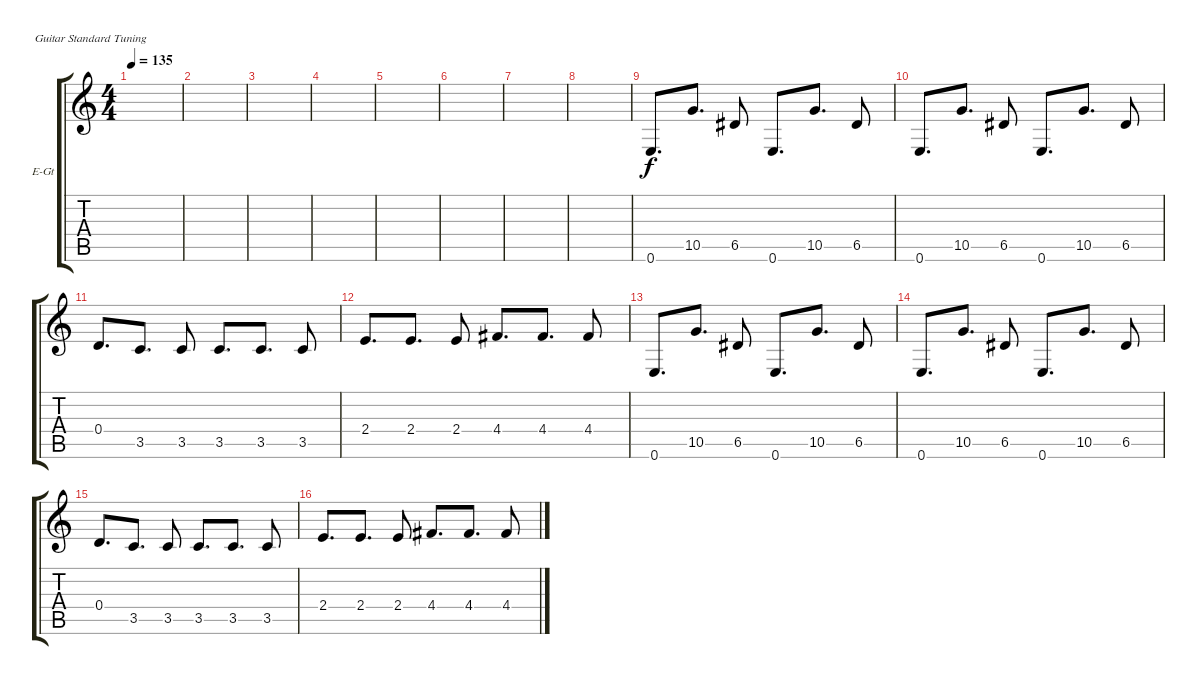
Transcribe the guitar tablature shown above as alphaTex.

\defaultSystemsLayout 4
\bracketExtendMode groupsimilarinstruments
\firstSystemTrackNameOrientation horizontal
\otherSystemsTrackNameOrientation horizontal
\track ("Turner - OD" "E-Gt") {instrument electricguitarclean}
\staff {score tabs}
\tuning (E4 B3 G3 D3 A2 E2)
\ts (4 4)
\tempo 135
\clef g2
\scale
0.485477
\ks c
|
\scale
0.257261 |
\scale
0.257261 |
\scale
0.333333 |
\scale
0.333333 |
\scale
0.333333 |
\scale
0.333333 |
\scale
0.333333 |
\scale
0.333333 0.6.8{d} 10.5.8{d} 6.5.8 0.6.8{d} 10.5.8{d} 6.5.8 |
\scale
0.333333 0.6.8{d} 10.5.8{d} 6.5.8 0.6.8{d} 10.5.8{d} 6.5.8 |
\scale
0.333333 0.4.8{d} 3.5.8{d} 3.5.8 3.5.8{d} 3.5.8{d} 3.5.8 |
\scale
0.333333 2.4.8{d} 2.4.8{d} 2.4.8 4.4.8{d} 4.4.8{d} 4.4.8 |
\scale
0.333333 0.6.8{d} 10.5.8{d} 6.5.8 0.6.8{d} 10.5.8{d} 6.5.8 |
\scale
0.333333 0.6.8{d} 10.5.8{d} 6.5.8 0.6.8{d} 10.5.8{d} 6.5.8 |
\scale
0.333333 0.4.8{d} 3.5.8{d} 3.5.8 3.5.8{d} 3.5.8{d} 3.5.8 |
\scale
0.333333 2.4.8{d} 2.4.8{d} 2.4.8 4.4.8{d} 4.4.8{d} 4.4.8
